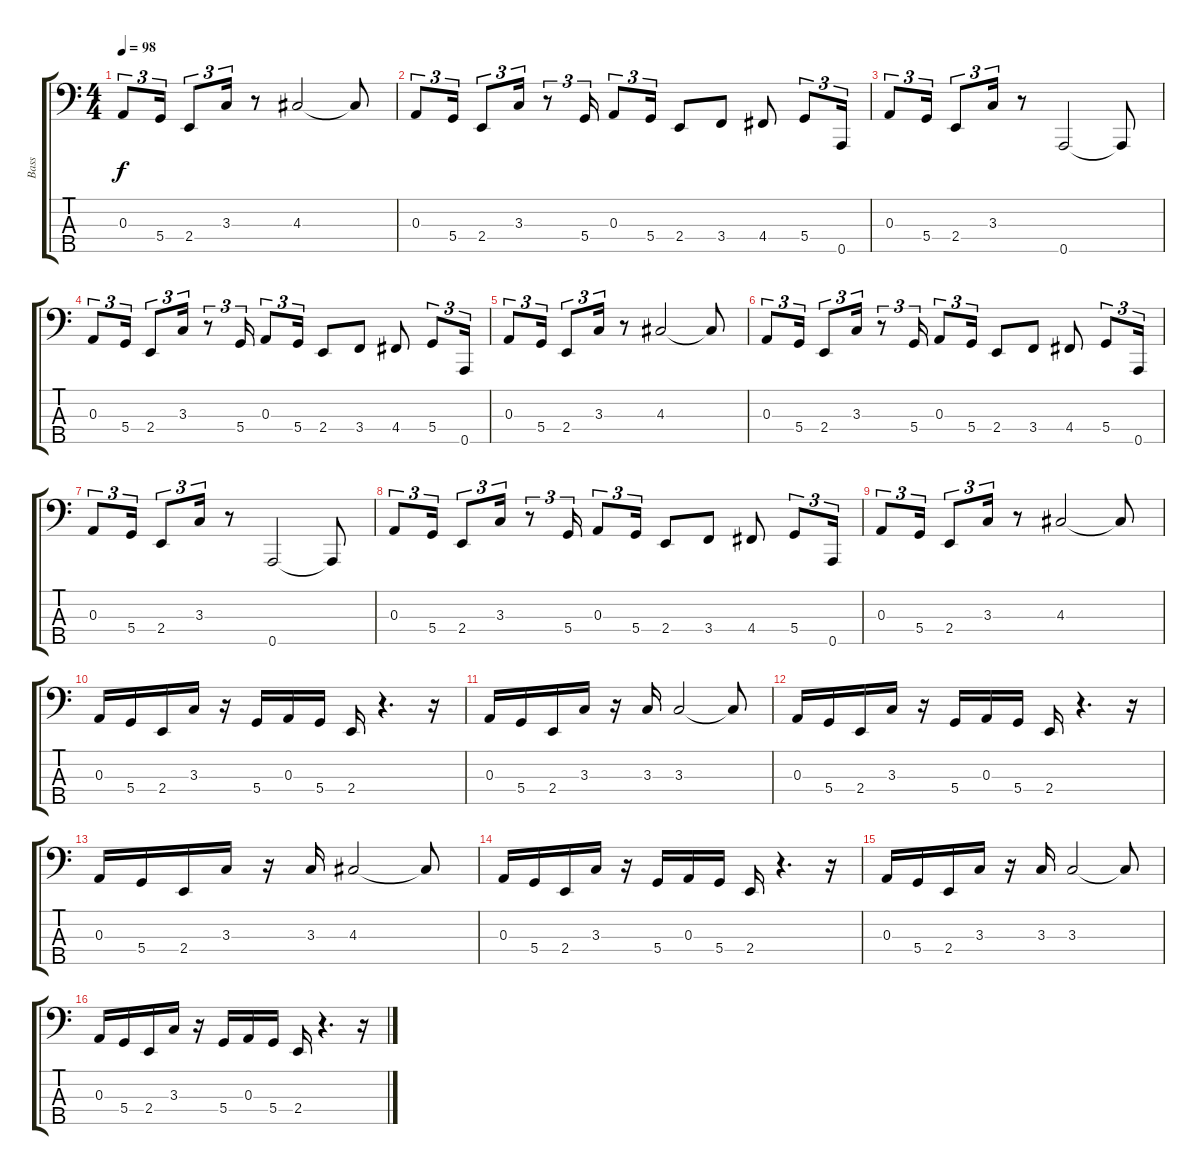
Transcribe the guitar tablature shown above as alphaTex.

\track ("Bass" "Bass") {instrument electricbassfinger}
\staff {score tabs}
\tuning (G2 D2 A1 D1 A0) {hide}
\ts (4 4)
\tempo 98
\clef f4
\ks c
0.3.8{tu (3 2) dy f} 5.4.16{tu (3 2)} 2.4.8{tu (3 2)} 3.3.16{tu (3 2)} r.8 4.3.2 4.3{t}.8 |
0.3.8{tu (3 2)} 5.4.16{tu (3 2)} 2.4.8{tu (3 2)} 3.3.16{tu (3 2)} r.8{tu (3 2)} 5.4.16{tu (3 2)} 0.3.8{tu (3 2)} 5.4.16{tu (3 2)} 2.4.8 3.4.8 4.4.8 5.4.8{tu (3 2)} 0.5.16{tu (3 2)} |
0.3.8{tu (3 2)} 5.4.16{tu (3 2)} 2.4.8{tu (3 2)} 3.3.16{tu (3 2)} r.8 0.5.2 0.5{t}.8 |
0.3.8{tu (3 2)} 5.4.16{tu (3 2)} 2.4.8{tu (3 2)} 3.3.16{tu (3 2)} r.8{tu (3 2)} 5.4.16{tu (3 2)} 0.3.8{tu (3 2)} 5.4.16{tu (3 2)} 2.4.8 3.4.8 4.4.8 5.4.8{tu (3 2)} 0.5.16{tu (3 2)} |
0.3.8{tu (3 2)} 5.4.16{tu (3 2)} 2.4.8{tu (3 2)} 3.3.16{tu (3 2)} r.8 4.3.2 4.3{t}.8 |
0.3.8{tu (3 2)} 5.4.16{tu (3 2)} 2.4.8{tu (3 2)} 3.3.16{tu (3 2)} r.8{tu (3 2)} 5.4.16{tu (3 2)} 0.3.8{tu (3 2)} 5.4.16{tu (3 2)} 2.4.8 3.4.8 4.4.8 5.4.8{tu (3 2)} 0.5.16{tu (3 2)} |
0.3.8{tu (3 2)} 5.4.16{tu (3 2)} 2.4.8{tu (3 2)} 3.3.16{tu (3 2)} r.8 0.5.2 0.5{t}.8 |
0.3.8{tu (3 2)} 5.4.16{tu (3 2)} 2.4.8{tu (3 2)} 3.3.16{tu (3 2)} r.8{tu (3 2)} 5.4.16{tu (3 2)} 0.3.8{tu (3 2)} 5.4.16{tu (3 2)} 2.4.8 3.4.8 4.4.8 5.4.8{tu (3 2)} 0.5.16{tu (3 2)} |
0.3.8{tu (3 2)} 5.4.16{tu (3 2)} 2.4.8{tu (3 2)} 3.3.16{tu (3 2)} r.8 4.3.2 4.3{t}.8 |
0.3.16 5.4.16 2.4.16 3.3.16 r.16 5.4.16 0.3.16 5.4.16 2.4.16 r.4{d} r.16 |
0.3.16 5.4.16 2.4.16 3.3.16 r.16 3.3.16 3.3.2 3.3{t}.8 |
0.3.16 5.4.16 2.4.16 3.3.16 r.16 5.4.16 0.3.16 5.4.16 2.4.16 r.4{d} r.16 |
0.3.16 5.4.16 2.4.16 3.3.16 r.16 3.3.16 4.3.2 4.3{t}.8 |
0.3.16 5.4.16 2.4.16 3.3.16 r.16 5.4.16 0.3.16 5.4.16 2.4.16 r.4{d} r.16 |
0.3.16 5.4.16 2.4.16 3.3.16 r.16 3.3.16 3.3.2 3.3{t}.8 |
0.3.16 5.4.16 2.4.16 3.3.16 r.16 5.4.16 0.3.16 5.4.16 2.4.16 r.4{d} r.16
